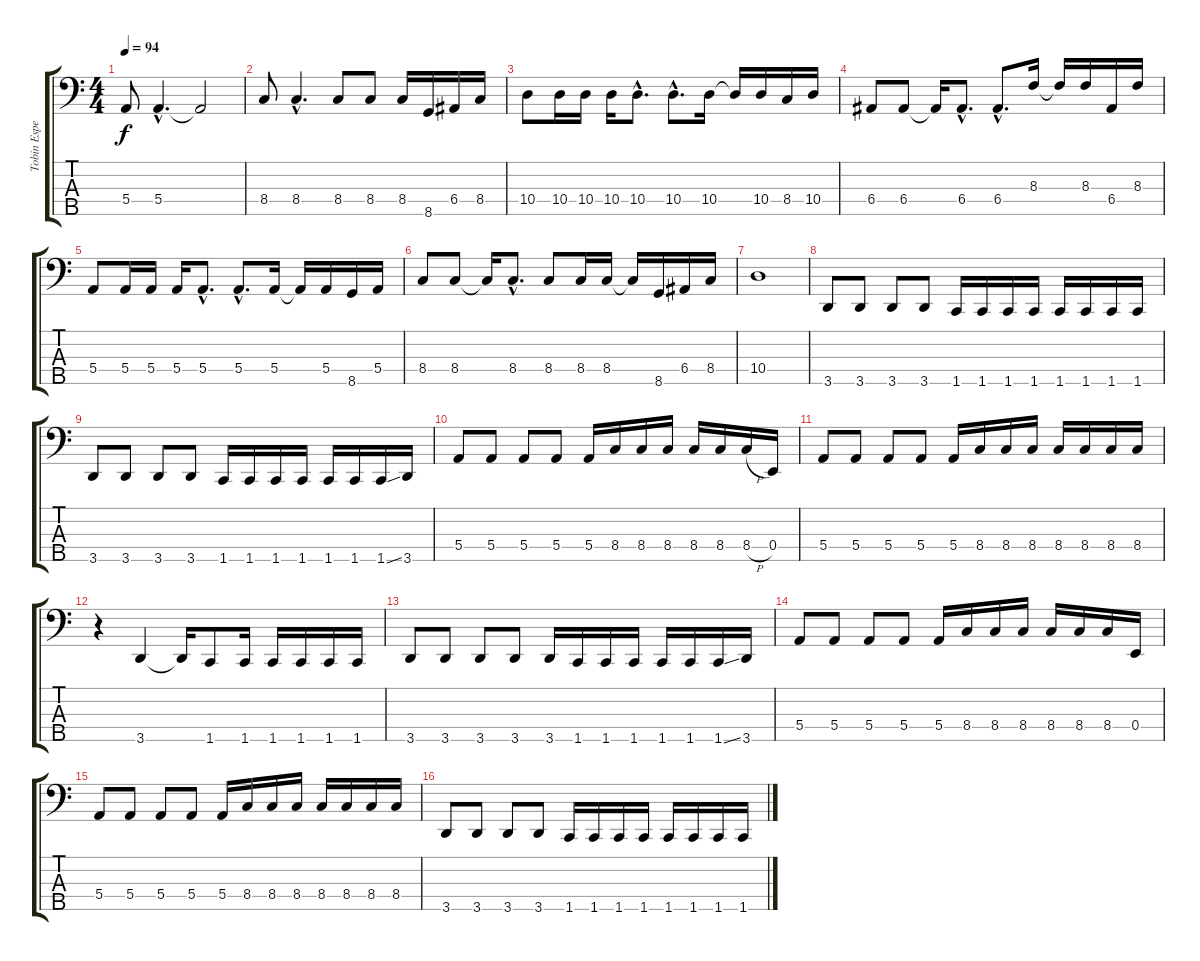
\track ("Tobin Esperance (Bass)" "Tobin Espe") {instrument slapbass2}
\staff {score tabs}
\tuning (G2 D2 A1 E1 B0) {hide}
\ts (4 4)
\tempo 94
\clef f4
\ks c
5.4.8{dy f} 5.4{hac}.4{d} 5.4{t}.2 |
8.4.8 8.4{hac}.4{d} 8.4.8 8.4.8 8.4.16 8.5.16 6.4.16 8.4.16 |
10.4.8 10.4.16 10.4.16 10.4.16 10.4{hac}.8{d} 10.4{hac}.8{d} 10.4.16 10.4{t}.16 10.4.16 8.4.16 10.4.16 |
6.4.8 6.4.8 6.4{t}.16 6.4{hac}.8{d} 6.4{hac}.8{d} 8.3.16 8.3{t}.16 8.3.16 6.4.16 8.3.16 |
5.4.8 5.4.16 5.4.16 5.4.16 5.4{hac}.8{d} 5.4{hac}.8{d} 5.4.16 5.4{t}.16 5.4.16 8.5.16 5.4.16 |
8.4.8 8.4.8 8.4{t}.16 8.4{hac}.8{d} 8.4.8 8.4.16 8.4.16 8.4{t}.16 8.5.16 6.4.16 8.4.16 |
10.4.1 |
3.5.8 3.5.8 3.5.8 3.5.8 1.5.16 1.5.16 1.5.16 1.5.16 1.5.16 1.5.16 1.5.16 1.5.16 |
3.5.8 3.5.8 3.5.8 3.5.8 1.5.16 1.5.16 1.5.16 1.5.16 1.5.16 1.5.16 1.5{ss}.16 3.5.16 |
5.4.8 5.4.8 5.4.8 5.4.8 5.4.16 8.4.16 8.4.16 8.4.16 8.4.16 8.4.16 8.4{h}.16 0.4.16 |
5.4.8 5.4.8 5.4.8 5.4.8 5.4.16 8.4.16 8.4.16 8.4.16 8.4.16 8.4.16 8.4.16 8.4.16 |
r.4 3.5.4 3.5{t}.16 1.5.8 1.5.16 1.5.16 1.5.16 1.5.16 1.5.16 |
3.5.8 3.5.8 3.5.8 3.5.8 3.5.16 1.5.16 1.5.16 1.5.16 1.5.16 1.5.16 1.5{ss}.16 3.5.16 |
5.4.8 5.4.8 5.4.8 5.4.8 5.4.16 8.4.16 8.4.16 8.4.16 8.4.16 8.4.16 8.4.16 0.4.16 |
5.4.8 5.4.8 5.4.8 5.4.8 5.4.16 8.4.16 8.4.16 8.4.16 8.4.16 8.4.16 8.4.16 8.4.16 |
3.5.8 3.5.8 3.5.8 3.5.8 1.5.16 1.5.16 1.5.16 1.5.16 1.5.16 1.5.16 1.5.16 1.5.16
